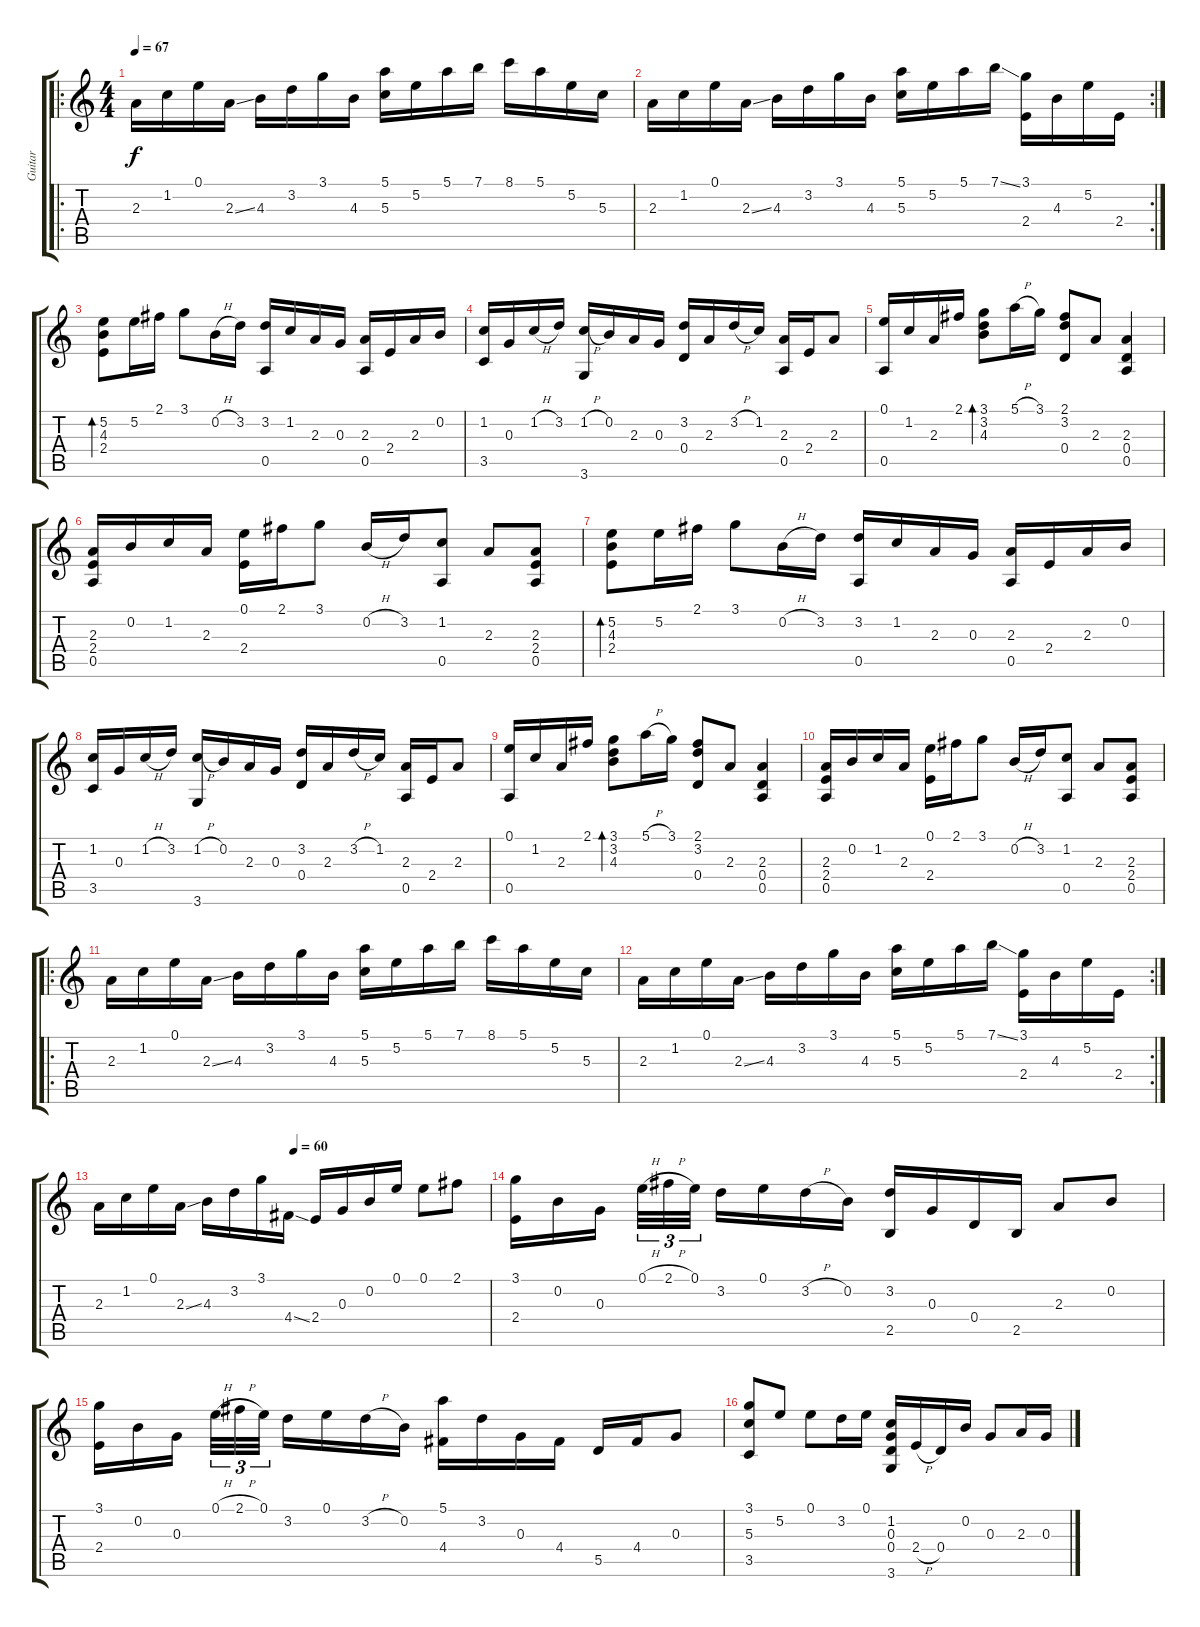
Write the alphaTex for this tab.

\track ("Guitar" "Guitar") {instrument acousticguitarsteel}
\staff {score tabs}
\tuning (E4 B3 G3 D3 A2 E2) {hide}
\ro
\ts (4 4)
\tempo 67
\clef g2
\ks c
2.3.16{dy f instrument acousticguitarsteel} 1.2.16 0.1.16 2.3{ss}.16 4.3.16 3.2.16 3.1.16 4.3.16 (5.1 5.3).16 5.2.16 5.1.16 7.1.16 8.1.16 5.1.16 5.2.16 5.3.16 |
\rc 2
2.3.16 1.2.16 0.1.16 2.3{ss}.16 4.3.16 3.2.16 3.1.16 4.3.16 (5.1 5.3).16 5.2.16 5.1.16 7.1{ss}.16 (3.1 2.4).16 4.3.16 5.2.16 2.4.16 |
(5.2 4.3 2.4).8{bd 120} 5.2.16 2.1.16 3.1.8 0.2{h}.16 3.2.16 (3.2 0.5).16 1.2.16 2.3.16 0.3.16 (2.3 0.5).16 2.4.16 2.3.16 0.2.16 |
(1.2 3.5).16 0.3.16 1.2{h}.16 3.2.16 (1.2{h} 3.6).16 0.2.16 2.3.16 0.3.16 (3.2 0.4).16 2.3.16 3.2{h}.16 1.2.16 (2.3 0.5).16 2.4.16 2.3.8 |
(0.1 0.5).16 1.2.16 2.3.16 2.1.16 (3.1 3.2 4.3).8{bd 120} 5.1{h}.16 3.1.16 (2.1 3.2 0.4).8 2.3.8 (2.3 0.4 0.5).4 |
(2.3 2.4 0.5).16 0.2.16 1.2.16 2.3.16 (0.1 2.4).16 2.1.16 3.1.8 0.2{h}.16 3.2.16 (1.2 0.5).8 2.3.8 (2.3 2.4 0.5).8 |
(5.2 4.3 2.4).8{bd 120} 5.2.16 2.1.16 3.1.8 0.2{h}.16 3.2.16 (3.2 0.5).16 1.2.16 2.3.16 0.3.16 (2.3 0.5).16 2.4.16 2.3.16 0.2.16 |
(1.2 3.5).16 0.3.16 1.2{h}.16 3.2.16 (1.2{h} 3.6).16 0.2.16 2.3.16 0.3.16 (3.2 0.4).16 2.3.16 3.2{h}.16 1.2.16 (2.3 0.5).16 2.4.16 2.3.8 |
(0.1 0.5).16 1.2.16 2.3.16 2.1.16 (3.1 3.2 4.3).8{bd 120} 5.1{h}.16 3.1.16 (2.1 3.2 0.4).8 2.3.8 (2.3 0.4 0.5).4 |
(2.3 2.4 0.5).16 0.2.16 1.2.16 2.3.16 (0.1 2.4).16 2.1.16 3.1.8 0.2{h}.16 3.2.16 (1.2 0.5).8 2.3.8 (2.3 2.4 0.5).8 |
\ro
2.3.16 1.2.16 0.1.16 2.3{ss}.16 4.3.16 3.2.16 3.1.16 4.3.16 (5.1 5.3).16 5.2.16 5.1.16 7.1.16 8.1.16 5.1.16 5.2.16 5.3.16 |
\rc 2
2.3.16 1.2.16 0.1.16 2.3{ss}.16 4.3.16 3.2.16 3.1.16 4.3.16 (5.1 5.3).16 5.2.16 5.1.16 7.1{ss}.16 (3.1 2.4).16 4.3.16 5.2.16 2.4.16 |
\tempo (60 0.5)
2.3.16 1.2.16 0.1.16 2.3{ss}.16 4.3.16 3.2.16 3.1.16 4.4{ss}.16 2.4.16 0.3.16 0.2.16 0.1.16 0.1.8 2.1.8 |
(3.1 2.4).16 0.2.16 0.3.16 0.1{h}.32{tu (3 2)} 2.1{h}.32{tu (3 2)} 0.1.32{tu (3 2)} 3.2.16 0.1.16 3.2{h}.16 0.2.16 (3.2 2.5).16 0.3.16 0.4.16 2.5.16 2.3.8 0.2.8 |
(3.1 2.4).16 0.2.16 0.3.16 0.1{h}.32{tu (3 2)} 2.1{h}.32{tu (3 2)} 0.1.32{tu (3 2)} 3.2.16 0.1.16 3.2{h}.16 0.2.16 (5.1 4.4).16 3.2.16 0.3.16 4.4.16 5.5.16 4.4.16 0.3.8 |
(3.1 5.3 3.5).8 5.2.8 0.1.8 3.2.16 0.1.16 (1.2 0.3 0.4 3.6).16 2.4{h}.16 0.4.16 0.2.16 0.3.8 2.3.16 0.3.16
